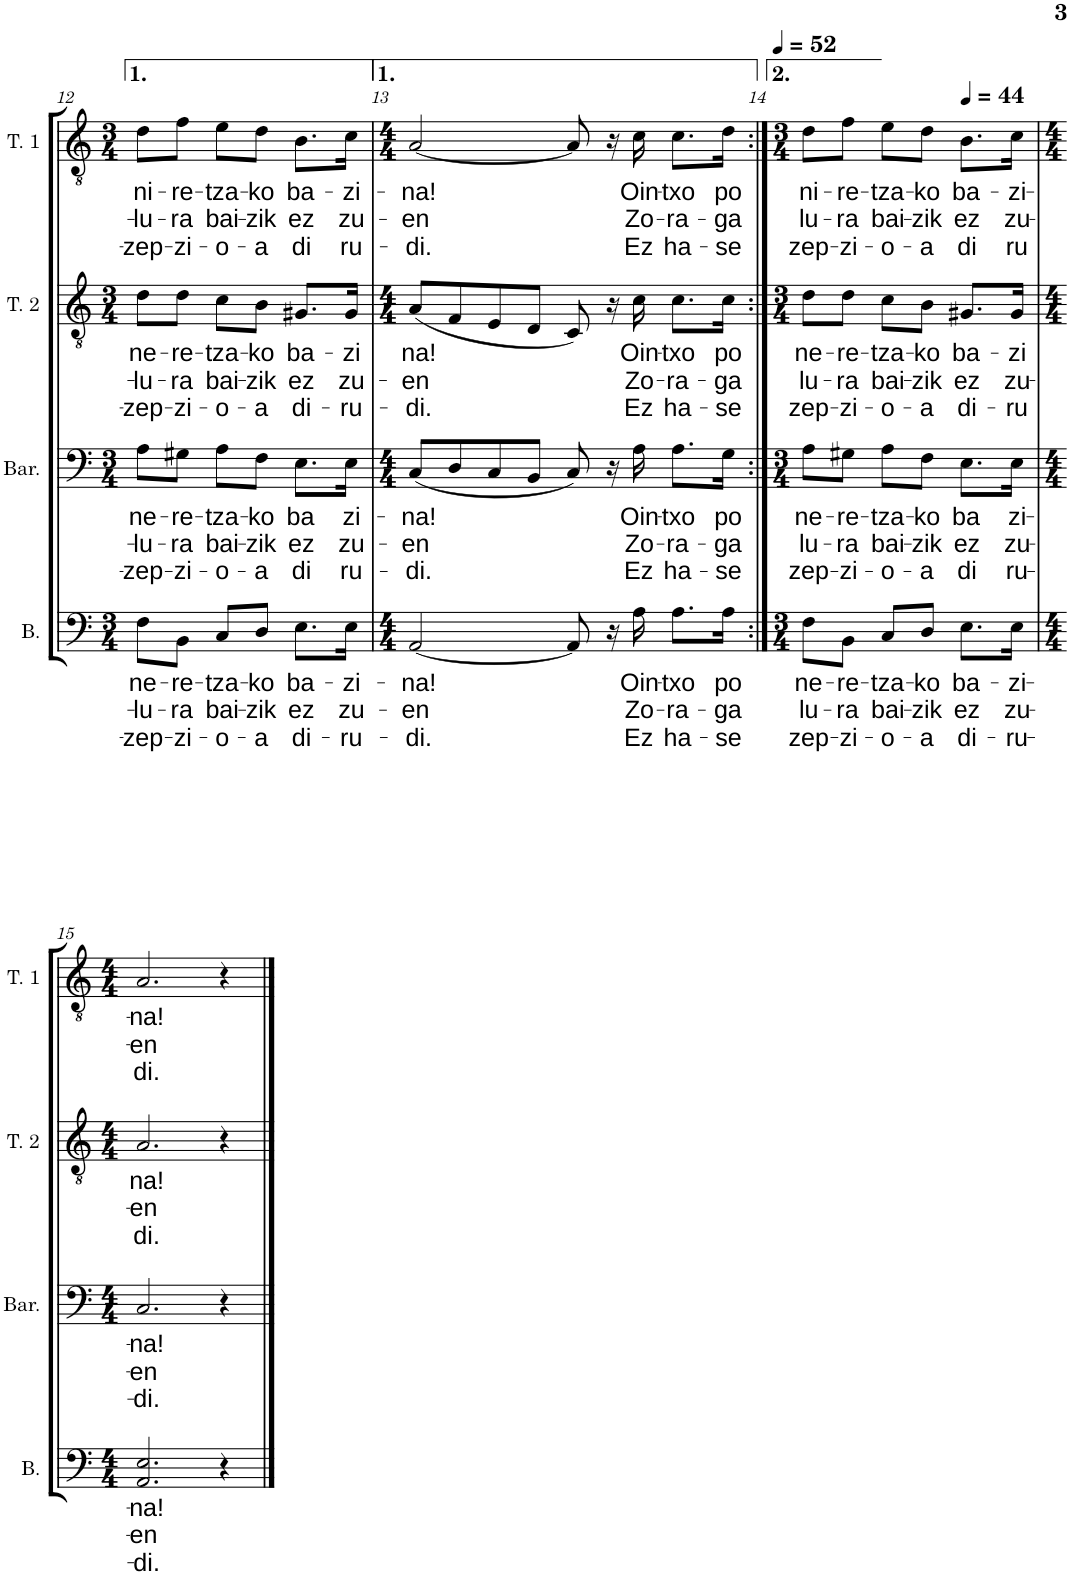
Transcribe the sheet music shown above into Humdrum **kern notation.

**kern	**text	**text	**text	**kern	**text	**text	**text	**kern	**text	**text	**text	**kern	**text	**text	**text
*part4	*part4	*part4	*part4	*part3	*part3	*part3	*part3	*part2	*part2	*part2	*part2	*part1	*part1	*part1	*part1
*staff4	*staff4	*staff4	*staff4	*staff3	*staff3	*staff3	*staff3	*staff2	*staff2	*staff2	*staff2	*staff1	*staff1	*staff1	*staff1
*I"Basse	*	*	*	*I"Baryton	*	*	*	*I"Ténor 2	*	*	*	*I"Ténor 1	*	*	*
*I'B.	*	*	*	*I'Bar.	*	*	*	*I'T. 2	*	*	*	*I'T. 1	*	*	*
!!LO:PB:g=z
*clefF4	*	*	*	*clefF4	*	*	*	*clefGv2	*	*	*	*clefGv2	*	*	*
*k[]	*	*	*	*k[]	*	*	*	*k[]	*	*	*	*k[]	*	*	*
*M3/4	*	*	*	*M3/4	*	*	*	*M3/4	*	*	*	*M3/4	*	*	*
=12	=12	=12	=12	=12	=12	=12	=12	=12	=12	=12	=12	=12	=12	=12	=12
!	!LO:LY:b	!LO:LY:b	!LO:LY:b	!	!LO:LY:b	!LO:LY:b	!LO:LY:b	!	!LO:LY:b	!LO:LY:b	!LO:LY:b	!	!LO:LY:b	!LO:LY:b	!LO:LY:b
8F\L	ne-	-lu-	-zep-	8A\L	ne-	-lu-	-zep-	8d\L	ne-	-lu-	-zep-	8d\L	ni-	-lu-	-zep-
!	!LO:LY:b	!LO:LY:b	!LO:LY:b	!	!LO:LY:b	!LO:LY:b	!LO:LY:b	!	!LO:LY:b	!LO:LY:b	!LO:LY:b	!	!LO:LY:b	!LO:LY:b	!LO:LY:b
8BB\J	-re-	-ra	-zi-	8G#X\J	-re-	-ra	-zi-	8d\J	-re-	-ra	-zi-	8f\J	-re-	-ra	-zi-
!	!LO:LY:b	!LO:LY:b	!LO:LY:b	!	!LO:LY:b	!LO:LY:b	!LO:LY:b	!	!LO:LY:b	!LO:LY:b	!LO:LY:b	!	!LO:LY:b	!LO:LY:b	!LO:LY:b
8C/L	-tza-	bai-	-o-	8A\L	-tza-	bai-	-o-	8c\L	-tza-	bai-	-o-	8e\L	-tza-	bai-	-o-
!	!LO:LY:b	!LO:LY:b	!LO:LY:b	!	!LO:LY:b	!LO:LY:b	!LO:LY:b	!	!LO:LY:b	!LO:LY:b	!LO:LY:b	!	!LO:LY:b	!LO:LY:b	!LO:LY:b
8D/J	-ko	-zik	-a	8F\J	-ko	-zik	-a	8B\J	-ko	-zik	-a	8d\J	-ko	-zik	-a
!	!LO:LY:b	!LO:LY:b	!LO:LY:b	!	!LO:LY:b	!LO:LY:b	!LO:LY:b	!	!LO:LY:b	!LO:LY:b	!LO:LY:b	!	!LO:LY:b	!LO:LY:b	!LO:LY:b
8.E\L	ba-	ez	di-	8.E\L	ba	ez	di	8.G#X/L	ba-	ez	di-	8.B\L	ba-	ez	di
!	!LO:LY:b	!LO:LY:b	!LO:LY:b	!	!LO:LY:b	!LO:LY:b	!LO:LY:b	!	!LO:LY:b	!LO:LY:b	!LO:LY:b	!	!LO:LY:b	!LO:LY:b	!LO:LY:b
16E\Jk	-zi-	zu-	-ru-	16E\Jk	-zi-	zu-	-ru-	16G#/Jk	-zi	zu-	-ru-	16c\Jk	-zi-	zu-	-ru-
=13	=13	=13	=13	=13	=13	=13	=13	=13	=13	=13	=13	=13	=13	=13	=13
*M4/4	*	*	*	*M4/4	*	*	*	*M4/4	*	*	*	*M4/4	*	*	*
!	!LO:LY:b	!LO:LY:b	!LO:LY:b	!	!LO:LY:b	!LO:LY:b	!LO:LY:b	!	!LO:LY:b	!LO:LY:b	!LO:LY:b	!	!LO:LY:b	!LO:LY:b	!LO:LY:b
[2AA/	-na!	-en	-di.	(8C/L	-na!	-en	-di.	(8A/L	-na!	-en	-di.	[2A/	-na!	-en	-di.
.	.	.	.	8D/	.	.	.	8F/	.	.	.	.	.	.	.
.	.	.	.	8C/	.	.	.	8E/	.	.	.	.	.	.	.
.	.	.	.	8BB/J	.	.	.	8D/J	.	.	.	.	.	.	.
8AA/]	.	.	.	8C/)	.	.	.	8C/)	.	.	.	8A/]	.	.	.
16r	.	.	.	16r	.	.	.	16r	.	.	.	16r	.	.	.
!	!LO:LY:b	!LO:LY:b	!LO:LY:b	!	!LO:LY:b	!LO:LY:b	!LO:LY:b	!	!LO:LY:b	!LO:LY:b	!LO:LY:b	!	!LO:LY:b	!LO:LY:b	!LO:LY:b
16A\	Oin-	Zo-	Ez	16A\	Oin-	Zo-	Ez	16c\	Oin-	Zo-	Ez	16c\	Oin-	Zo-	Ez
!	!LO:LY:b	!LO:LY:b	!LO:LY:b	!	!LO:LY:b	!LO:LY:b	!LO:LY:b	!	!LO:LY:b	!LO:LY:b	!LO:LY:b	!	!LO:LY:b	!LO:LY:b	!LO:LY:b
8.A\L	-txo	-ra-	ha-	8.A\L	-txo	-ra-	ha-	8.c\L	-txo	-ra-	ha-	8.c\L	-txo	-ra-	ha-
!	!LO:LY:b	!LO:LY:b	!LO:LY:b	!	!LO:LY:b	!LO:LY:b	!LO:LY:b	!	!LO:LY:b	!LO:LY:b	!LO:LY:b	!	!LO:LY:b	!LO:LY:b	!LO:LY:b
16A\Jk	po	-ga	-se	16G\Jk	po	-ga	-se	16c\Jk	po	-ga	-se	16d\Jk	po	-ga	-se
=14:|!	=14:|!	=14:|!	=14:|!	=14:|!	=14:|!	=14:|!	=14:|!	=14:|!	=14:|!	=14:|!	=14:|!	=14:|!	=14:|!	=14:|!	=14:|!
*M3/4	*	*	*	*M3/4	*	*	*	*M3/4	*	*	*	*M3/4	*	*	*
*	*	*	*	*	*	*	*	*	*	*	*	*MM52	*	*	*
!	!LO:LY:b	!LO:LY:b	!LO:LY:b	!	!LO:LY:b	!LO:LY:b	!LO:LY:b	!	!LO:LY:b	!LO:LY:b	!LO:LY:b	!	!LO:LY:b	!LO:LY:b	!LO:LY:b
8F\L	ne-	-lu-	-zep-	8A\L	ne-	-lu-	-zep-	8d\L	ne-	-lu-	-zep-	8d\L	ni-	-lu-	-zep-
!	!LO:LY:b	!LO:LY:b	!LO:LY:b	!	!LO:LY:b	!LO:LY:b	!LO:LY:b	!	!LO:LY:b	!LO:LY:b	!LO:LY:b	!	!LO:LY:b	!LO:LY:b	!LO:LY:b
8BB\J	-re-	-ra	-zi-	8G#X\J	-re-	-ra	-zi-	8d\J	-re-	-ra	-zi-	8f\J	-re-	-ra	-zi-
!	!LO:LY:b	!LO:LY:b	!LO:LY:b	!	!LO:LY:b	!LO:LY:b	!LO:LY:b	!	!LO:LY:b	!LO:LY:b	!LO:LY:b	!	!LO:LY:b	!LO:LY:b	!LO:LY:b
8C/L	-tza-	bai-	-o-	8A\L	-tza-	bai-	-o-	8c\L	-tza-	bai-	-o-	8e\L	-tza-	bai-	-o-
!	!LO:LY:b	!LO:LY:b	!LO:LY:b	!	!LO:LY:b	!LO:LY:b	!LO:LY:b	!	!LO:LY:b	!LO:LY:b	!LO:LY:b	!	!LO:LY:b	!LO:LY:b	!LO:LY:b
8D/J	-ko	-zik	-a	8F\J	-ko	-zik	-a	8B\J	-ko	-zik	-a	8d\J	-ko	-zik	-a
*	*	*	*	*	*	*	*	*	*	*	*	*MM44	*	*	*
!	!LO:LY:b	!LO:LY:b	!LO:LY:b	!	!LO:LY:b	!LO:LY:b	!LO:LY:b	!	!LO:LY:b	!LO:LY:b	!LO:LY:b	!	!LO:LY:b	!LO:LY:b	!LO:LY:b
8.E\L	ba-	ez	di-	8.E\L	ba	ez	di	8.G#X/L	ba-	ez	di-	8.B\L	ba-	ez	di
!	!LO:LY:b	!LO:LY:b	!LO:LY:b	!	!LO:LY:b	!LO:LY:b	!LO:LY:b	!	!LO:LY:b	!LO:LY:b	!LO:LY:b	!	!LO:LY:b	!LO:LY:b	!LO:LY:b
16E\Jk	-zi-	zu-	-ru-	16E\Jk	-zi-	zu-	-ru-	16G#/Jk	-zi	zu-	-ru	16c\Jk	-zi-	zu-	-ru
!!LO:LB:g=z
=15	=15	=15	=15	=15	=15	=15	=15	=15	=15	=15	=15	=15	=15	=15	=15
*M4/4	*	*	*	*M4/4	*	*	*	*M4/4	*	*	*	*M4/4	*	*	*
!	!LO:LY:b	!LO:LY:b	!LO:LY:b	!	!LO:LY:b	!LO:LY:b	!LO:LY:b	!	!LO:LY:b	!LO:LY:b	!LO:LY:b	!	!LO:LY:b	!LO:LY:b	!LO:LY:b
2.AA/ 2.E/	-na!	-en	-di.	2.C/	-na!	-en	-di.	2.A/	-na!	-en	-di.	2.A/	-na!	-en	-di.
4r	.	.	.	4r	.	.	.	4r	.	.	.	4r	.	.	.
==	==	==	==	==	==	==	==	==	==	==	==	==	==	==	==
*-	*-	*-	*-	*-	*-	*-	*-	*-	*-	*-	*-	*-	*-	*-	*-
